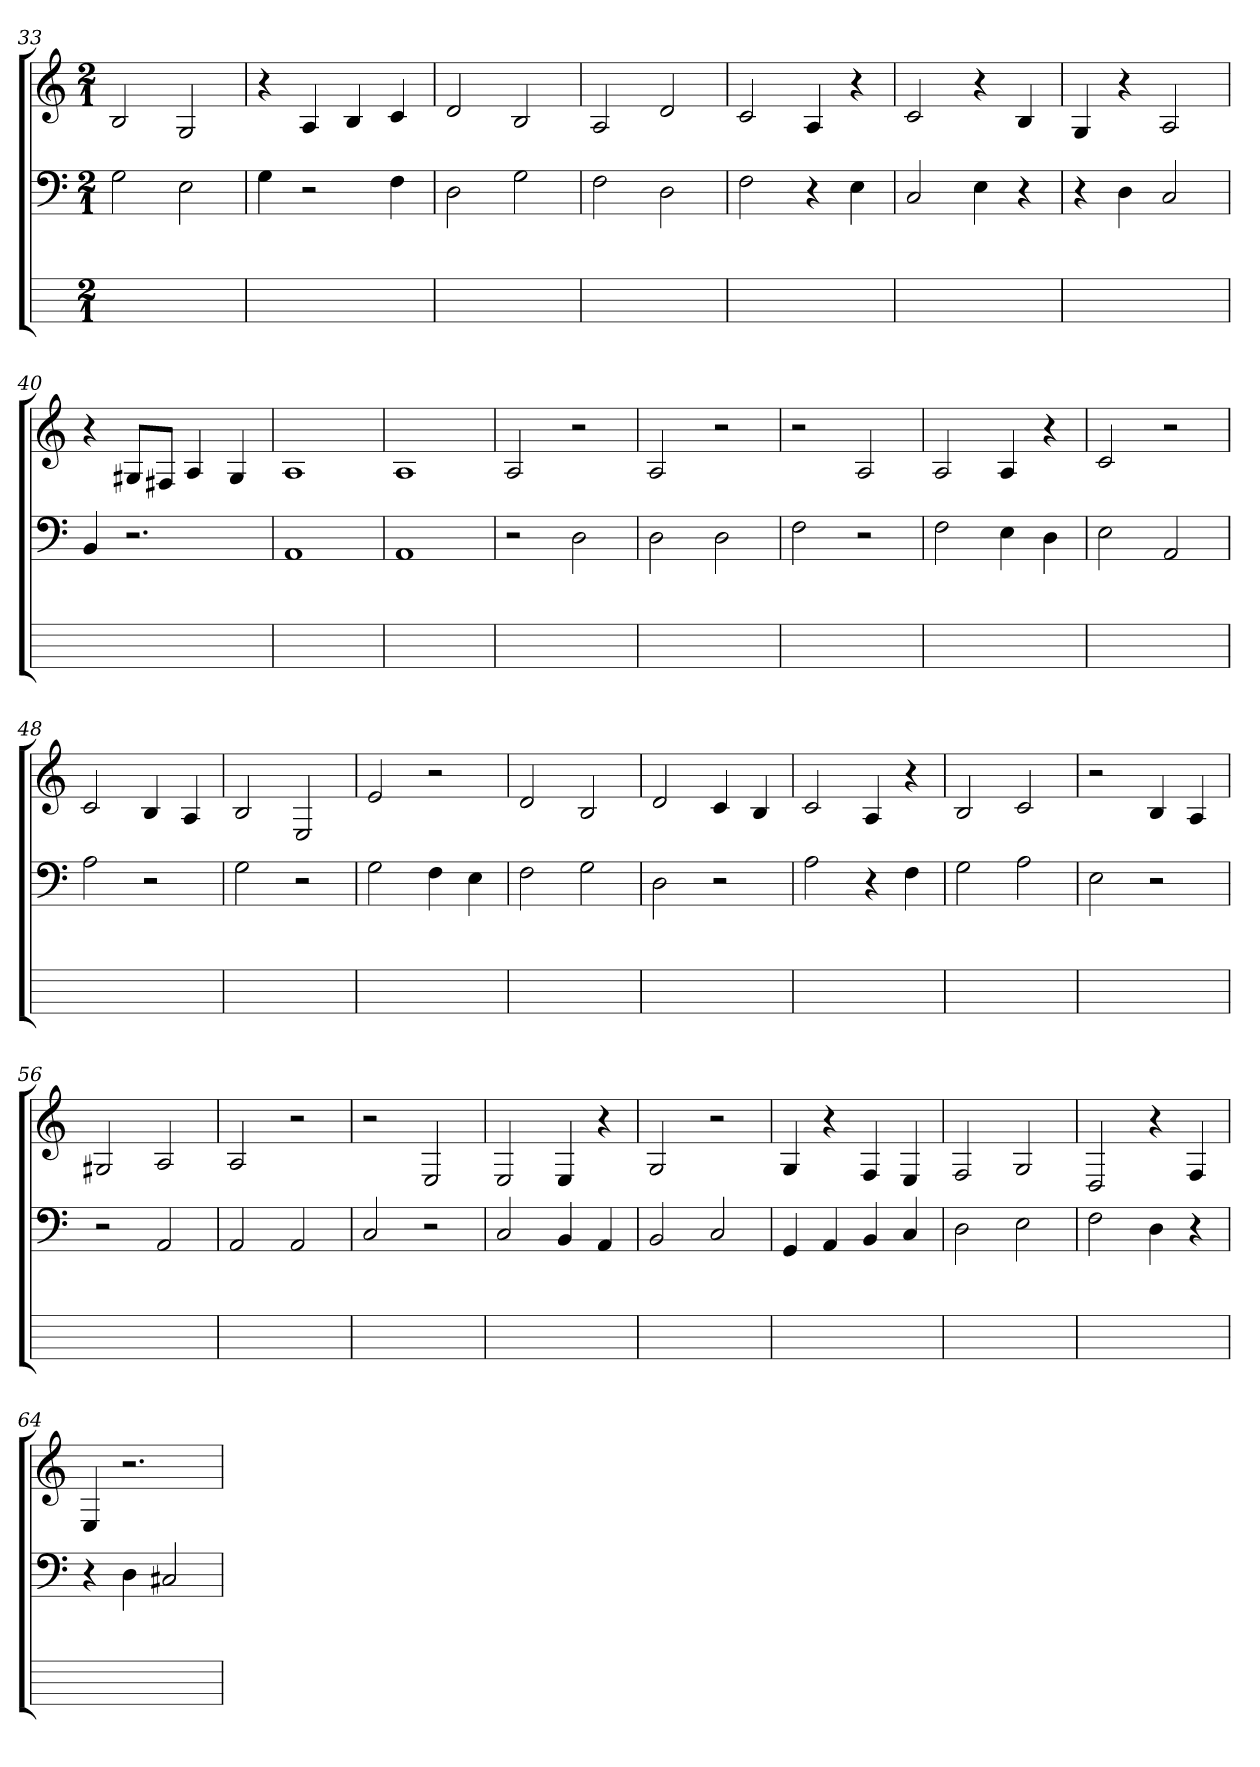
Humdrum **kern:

**kern	**kern	**kern
*part2	*part2	*part1
*staff3	*staff2	*staff1
*	*clefF4	*clefG2
*	*k[]	*k[]
*	*C:	*C:
*M2/1	*M2/1	*M2/1
=33	=33	=33
1ryy	2G	2B
.	2E	2G
=34	=34	=34
1ryy	4G	4r
.	2r	4A
.	.	4B
.	4F	4c
=35	=35	=35
1ryy	2D	2d
.	2G	2B
=36	=36	=36
1ryy	2F	2A
.	2D	2d
=37	=37	=37
1ryy	2F	2c
.	4r	4A
.	4E	4r
=38	=38	=38
1ryy	2C	2c
.	4E	4r
.	4r	4B
=39	=39	=39
1ryy	4r	4G
.	4D	4r
.	2C	2A
=40	=40	=40
1ryy	4BB	4r
.	2.r	8G#XiL
.	.	8F#XiJ
.	.	4Aj
.	.	4G#i
=41	=41	=41
1ryy	1AA	1A
=42	=42	=42
1ryy	1AAj	1Aj
=43	=43	=43
1ryy	2r	2Aj
.	2D	2r
=44	=44	=44
1ryy	2D	2Aj
.	2D	2r
=45	=45	=45
1ryy	2F	2r
.	2r	2A
=46	=46	=46
1ryy	2Fj	2A
.	4E	4A
.	4D	4r
=47	=47	=47
1ryy	2E	2c
.	2AA	2r
=48	=48	=48
1ryy	2A	2cj
.	2r	4B
.	.	4A
=49	=49	=49
1ryy	2G	2B
.	2r	2E
=50	=50	=50
1ryy	2Gj	2e
.	4F	2r
.	4E	.
=51	=51	=51
1ryy	2F	2d
.	2G	2BZ
=52	=52	=52
1ryy	2D	2dj
.	2r	4c
.	.	4B
=53	=53	=53
1ryy	2A	2c
.	4r	4A
.	4F	4r
=54	=54	=54
1ryy	2G	2B
.	2A	2c
=55	=55	=55
1ryy	2E	2r
.	2r	4B
.	.	4A
=56	=56	=56
1ryy	2r	2G#XV
.	2AA	2A
=57	=57	=57
1ryy	2AA	2Aj
.	2AA	2r
=58	=58	=58
1ryy	2C	2r
.	2r	2E
=59	=59	=59
1ryy	2Cj	2E
.	4BB	4E
.	4AA	4r
=60	=60	=60
1ryy	2BB	2G
.	2C	2r
=61	=61	=61
1ryy	4GG	4Gj
.	4AA	4r
.	4BB	4F
.	4C	4E
=62	=62	=62
1ryy	2D	2F
.	2E	2G
=63	=63	=63
1ryy	2F	2D
.	4D	4r
.	4r	4F
=64	=64	=64
1ryy	4r	4E
.	4Di	2.r
.	2C#X	.
=	=	=
*-	*-	*-
